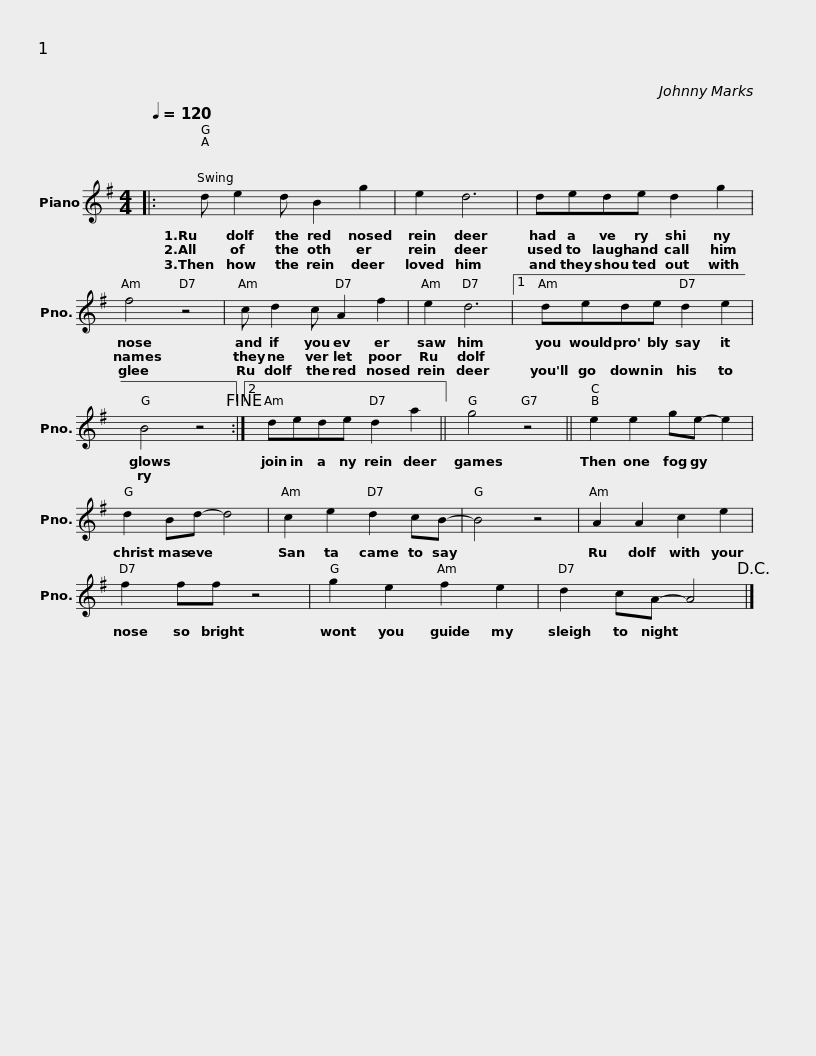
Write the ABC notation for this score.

X:1
L:1/8
Q:1/4=120
M:4/4
I:linebreak $
K:G
V:1 treble
V:1
|: d e2 d B2 g2 | e2 d6 |$ dede d2 g2 | f4 z4 |$ c d2 c A2 f2 | %5
 e2 d6 |1 dede d2 e2 |$ B4 z4!fine! :|2$ dede d2 a2 || g4 z4 || %10
 e2 e2 ge- e2 | d2 Bd- d4 |$ c2 e2 d2 cB- | B4 z4 | A2 A2 c2 e2 | %15
 f2 ff z4 |$ g2 e2 f2 e2 | d2 cA- A4!D.C.! |] %18
